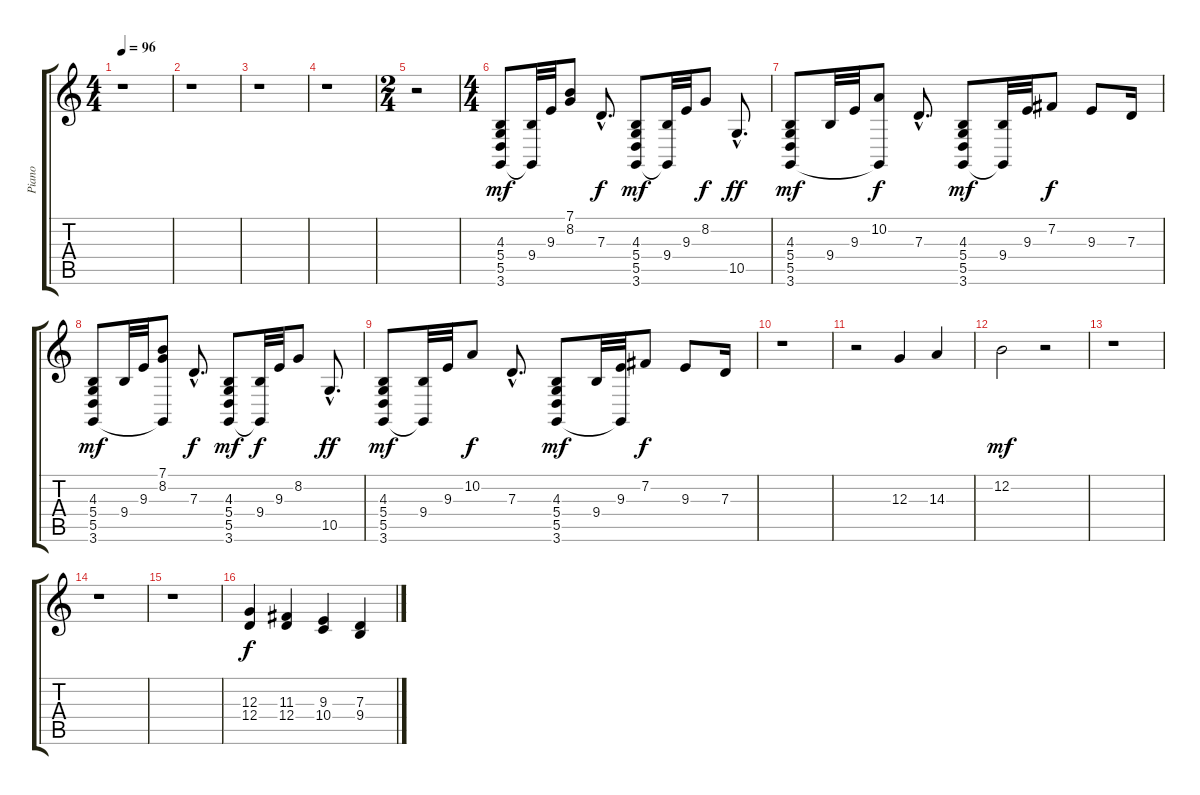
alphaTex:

\track ("Piano" "Piano") {instrument acousticgrandpiano}
\staff {score tabs}
\tuning (E4 B3 G3 D3 A2 E2) {hide}
\ts (4 4)
\tempo 96
\clef g2
\ks c
r.1{dy fff} |
r.1 |
r.1 |
r.1 |
\ts (2 4)
r.2 |
\ts (4 4)
(4.3 5.4 5.5 3.6).8{dy mf volume 9} (9.4 3.6{t}).32 9.3.32 (7.1 8.2).8 7.3{hac}.8{d dy f} (4.3 5.4 5.5 3.6).8{dy mf} (9.4 3.6{t}).32 9.3.32 8.2.8{dy f} 10.5{hac}.8{d dy ff} |
(4.3 5.4 5.5 3.6).8{dy mf} 9.4.32 9.3.32 (10.2 3.6{t}).8{dy f} 7.3{hac}.8{d} (4.3 5.4 5.5 3.6).8{dy mf} (9.4 3.6{t}).32 9.3.32 7.2.8{dy f} 9.3.8 7.3.16 |
(4.3 5.4 5.5 3.6).8{dy mf} 9.4.32 9.3.32 (7.1 8.2 3.6{t}).8 7.3{hac}.8{d dy f} (4.3 5.4 5.5 3.6).8{dy mf} (9.4 3.6{t}).32{dy f} 9.3.32 8.2.8 10.5{hac}.8{d dy ff} |
(4.3 5.4 5.5 3.6).8{dy mf} (9.4 3.6{t}).32 9.3.32 10.2.8{dy f} 7.3{hac}.8{d} (4.3 5.4 5.5 3.6).8{dy mf} 9.4.32 (9.3 3.6{t}).32 7.2.8{dy f} 9.3.8 7.3.16 |
r.1 |
r.2 12.3.4 14.3.4 |
12.2.2{dy mf} r.2 |
r.1 |
r.1 |
r.1 |
(12.3 12.4).4{dy f} (11.3 12.4).4 (9.3 10.4).4 (7.3 9.4).4
